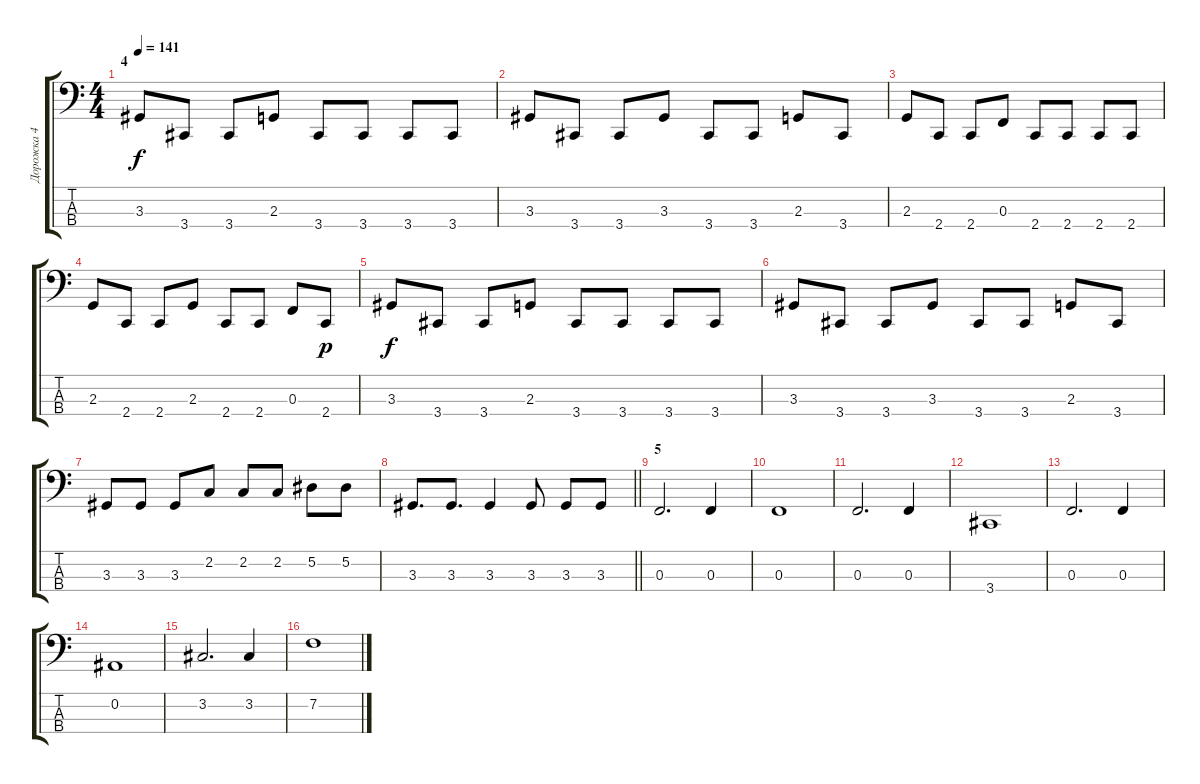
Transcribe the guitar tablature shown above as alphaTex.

\track ("Дорожка 4" "Дорожка 4") {instrument electricbasspick}
\staff {score tabs}
\tuning (Eb2 Bb1 F1 Bb0) {hide}
\ts (4 4)
\section ("" "4")
\tempo 141
\clef f4
\ks c
3.3.8{dy f} 3.4.8 3.4.8 2.3.8 3.4.8 3.4.8 3.4.8 3.4.8 |
3.3.8 3.4.8 3.4.8 3.3.8 3.4.8 3.4.8 2.3.8 3.4.8 |
2.3.8 2.4.8 2.4.8 0.3.8 2.4.8 2.4.8 2.4.8 2.4.8 |
2.3.8 2.4.8 2.4.8 2.3.8 2.4.8 2.4.8 0.3.8 2.4.8{dy p} |
3.3.8{dy f} 3.4.8 3.4.8 2.3.8 3.4.8 3.4.8 3.4.8 3.4.8 |
3.3.8 3.4.8 3.4.8 3.3.8 3.4.8 3.4.8 2.3.8 3.4.8 |
3.3.8 3.3.8 3.3.8 2.2.8 2.2.8 2.2.8 5.2.8 5.2.8 |
\barLineRight lightlight
3.3.8{d} 3.3.8{d} 3.3.4 3.3.8 3.3.8 3.3.8 |
\section ("" "5")
0.3.2{d} 0.3.4 |
0.3.1 |
0.3.2{d} 0.3.4 |
3.4.1 |
0.3.2{d} 0.3.4 |
0.2.1 |
3.2.2{d} 3.2.4 |
7.2.1
